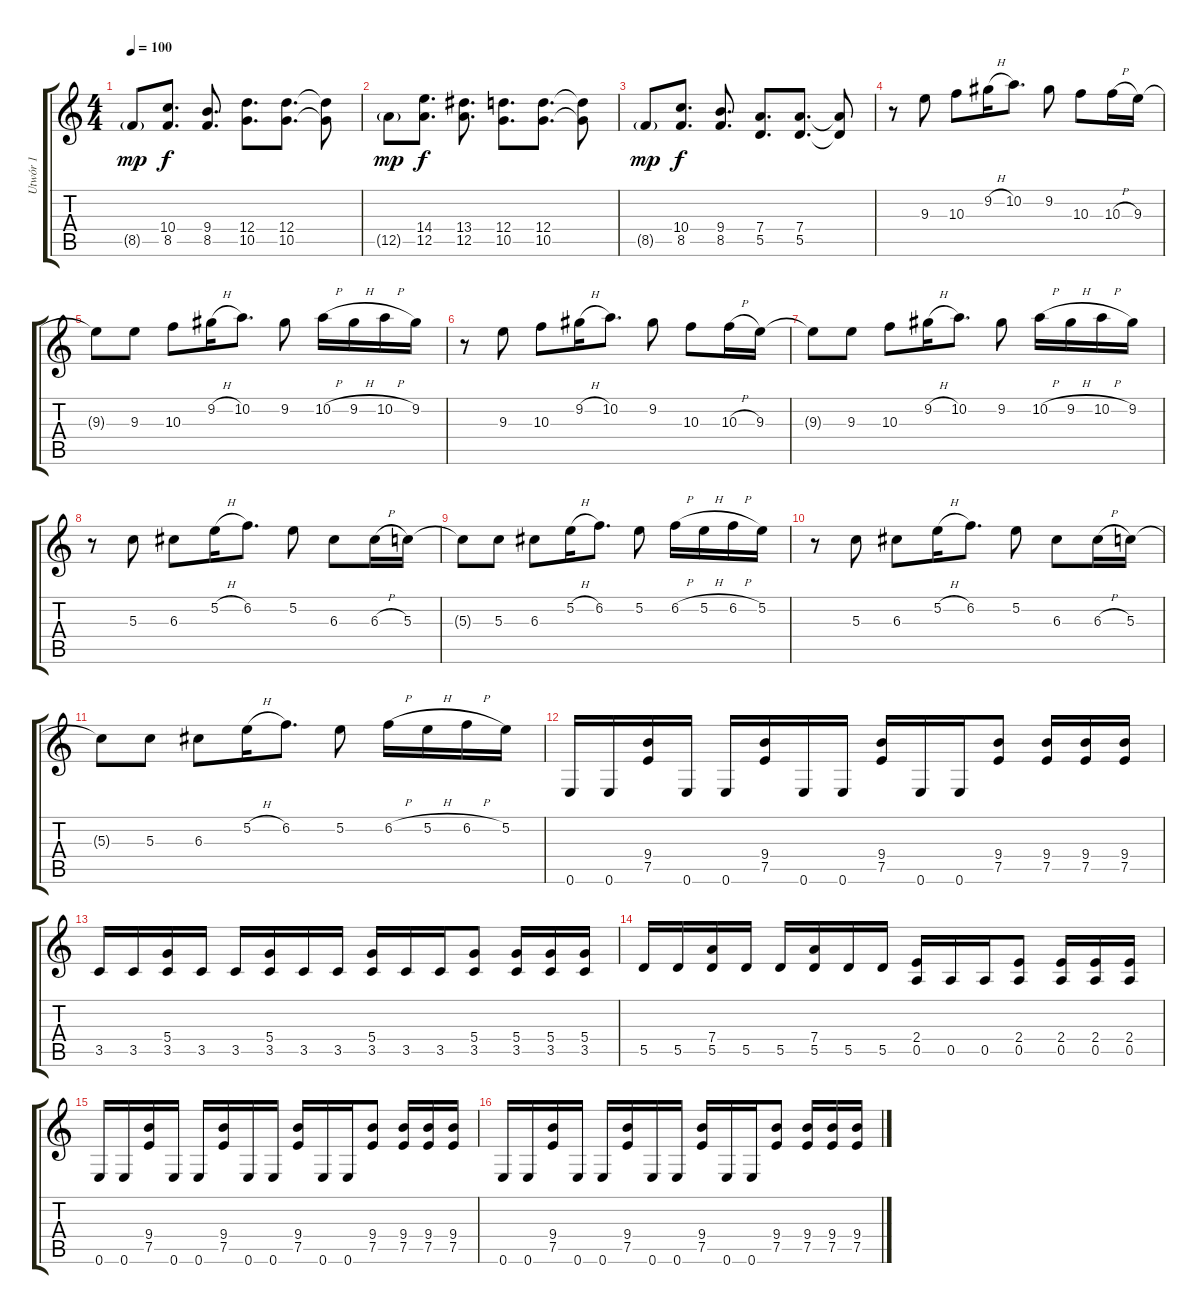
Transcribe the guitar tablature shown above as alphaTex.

\track ("Utwór 1" "Utwór 1") {instrument distortionguitar}
\staff {score tabs}
\tuning (E4 B3 G3 D3 A2 E2) {hide}
\ts (4 4)
\tempo 100
\clef g2
\ks c
8.5{g}.8{dy mp} (10.4 8.5).8{d dy f} (9.4 8.5).8{d} (12.4 10.5).8{d} (12.4 10.5).8{d} (12.4{t} 10.5{t}).8 |
12.5{g}.8{dy mp} (14.4 12.5).8{d dy f} (13.4 12.5).8{d} (12.4 10.5).8{d} (12.4 10.5).8{d} (12.4{t} 10.5{t}).8 |
8.5{g}.8{dy mp} (10.4 8.5).8{d dy f} (9.4 8.5).8{d} (7.4 5.5).8{d} (7.4 5.5).8{d} (7.4{t} 5.5{t}).8 |
r.8 9.3.8 10.3.8 9.2{h}.16 10.2.8{d} 9.2.8 10.3.8 10.3{h}.16 9.3.16 |
9.3{t}.8 9.3.8 10.3.8 9.2{h}.16 10.2.8{d} 9.2.8 10.2{h}.16 9.2{h}.16 10.2{h}.16 9.2.16 |
r.8 9.3.8 10.3.8 9.2{h}.16 10.2.8{d} 9.2.8 10.3.8 10.3{h}.16 9.3.16 |
9.3{t}.8 9.3.8 10.3.8 9.2{h}.16 10.2.8{d} 9.2.8 10.2{h}.16 9.2{h}.16 10.2{h}.16 9.2.16 |
r.8 5.3.8 6.3.8 5.2{h}.16 6.2.8{d} 5.2.8 6.3.8 6.3{h}.16 5.3.16 |
5.3{t}.8 5.3.8 6.3.8 5.2{h}.16 6.2.8{d} 5.2.8 6.2{h}.16 5.2{h}.16 6.2{h}.16 5.2.16 |
r.8 5.3.8 6.3.8 5.2{h}.16 6.2.8{d} 5.2.8 6.3.8 6.3{h}.16 5.3.16 |
5.3{t}.8 5.3.8 6.3.8 5.2{h}.16 6.2.8{d} 5.2.8 6.2{h}.16 5.2{h}.16 6.2{h}.16 5.2.16 |
0.6.16 0.6.16 (9.4 7.5).16 0.6.16 0.6.16 (9.4 7.5).16 0.6.16 0.6.16 (9.4 7.5).16 0.6.16 0.6.16 (9.4 7.5).8 (9.4 7.5).16 (9.4 7.5).16 (9.4 7.5).16 |
3.5.16 3.5.16 (5.4 3.5).16 3.5.16 3.5.16 (5.4 3.5).16 3.5.16 3.5.16 (5.4 3.5).16 3.5.16 3.5.16 (5.4 3.5).8 (5.4 3.5).16 (5.4 3.5).16 (5.4 3.5).16 |
5.5.16 5.5.16 (7.4 5.5).16 5.5.16 5.5.16 (7.4 5.5).16 5.5.16 5.5.16 (2.4 0.5).16 0.5.16 0.5.16 (2.4 0.5).8 (2.4 0.5).16 (2.4 0.5).16 (2.4 0.5).16 |
0.6.16 0.6.16 (9.4 7.5).16 0.6.16 0.6.16 (9.4 7.5).16 0.6.16 0.6.16 (9.4 7.5).16 0.6.16 0.6.16 (9.4 7.5).8 (9.4 7.5).16 (9.4 7.5).16 (9.4 7.5).16 |
0.6.16 0.6.16 (9.4 7.5).16 0.6.16 0.6.16 (9.4 7.5).16 0.6.16 0.6.16 (9.4 7.5).16 0.6.16 0.6.16 (9.4 7.5).8 (9.4 7.5).16 (9.4 7.5).16 (9.4 7.5).16
